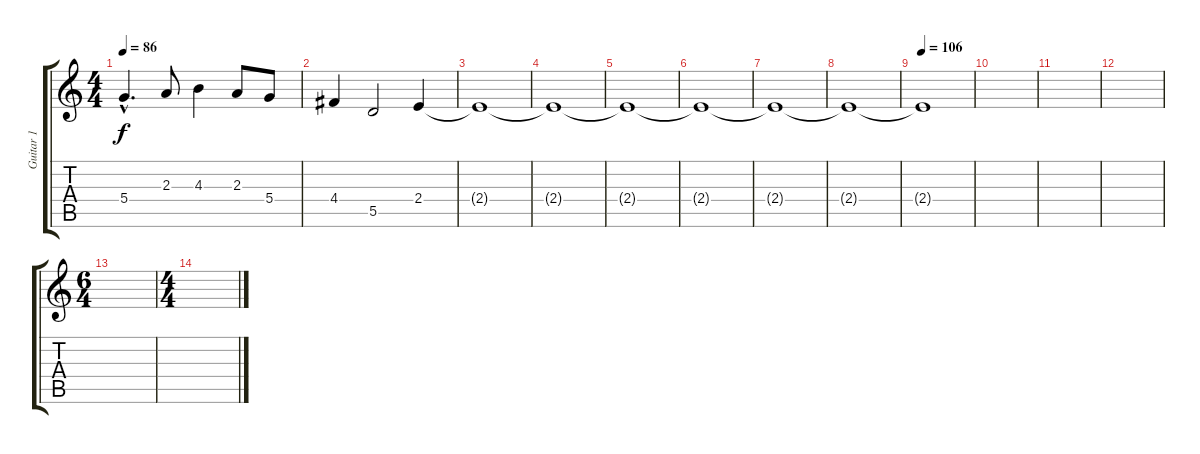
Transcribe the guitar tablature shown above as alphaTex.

\track ("Guitar 1" "Guitar 1") {instrument distortionguitar}
\staff {score tabs}
\tuning (E4 B3 G3 D3 A2 E2) {hide}
\ts (4 4)
\tempo 86
\clef g2
\ks c
5.4{hac}.4{d dy f} 2.3.8 4.3.4 2.3.8 5.4.8 |
4.4.4 5.5.2 2.4.4 |
2.4{t}.1 |
2.4{t}.1 |
2.4{t}.1 |
2.4{t}.1 |
2.4{t}.1 |
2.4{t}.1 |
\tempo 106
2.4{t}.1 |
|
|
|
\ts (6 4)
|
\ts (4 4)
